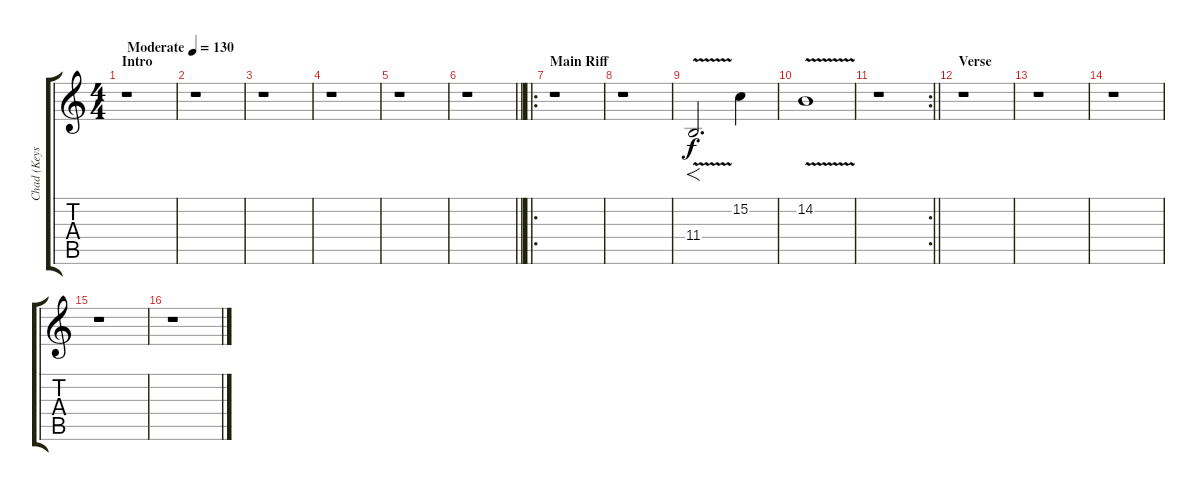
\track ("Chad (Keys)" "Chad (Keys") {instrument whistle}
\staff {score tabs}
\tuning (D4 A3 F3 C3 G2 D2) {hide}
\ts (4 4)
\section ("" "Intro")
\tempo (130 "Moderate")
\clef g2
\ks c
r.1{dy f instrument whistle} |
r.1 |
r.1 |
r.1 |
r.1 |
\barLineRight lightlight
r.1 |
\ro
\section ("" "Main Riff")
r.1 |
r.1 |
11.4{v}.2{f d} 15.2.4 |
14.2{v}.1 |
\rc 2
\barLineRight lightlight
r.1 |
\section ("" "Verse")
r.1 |
r.1 |
r.1 |
r.1 |
r.1
